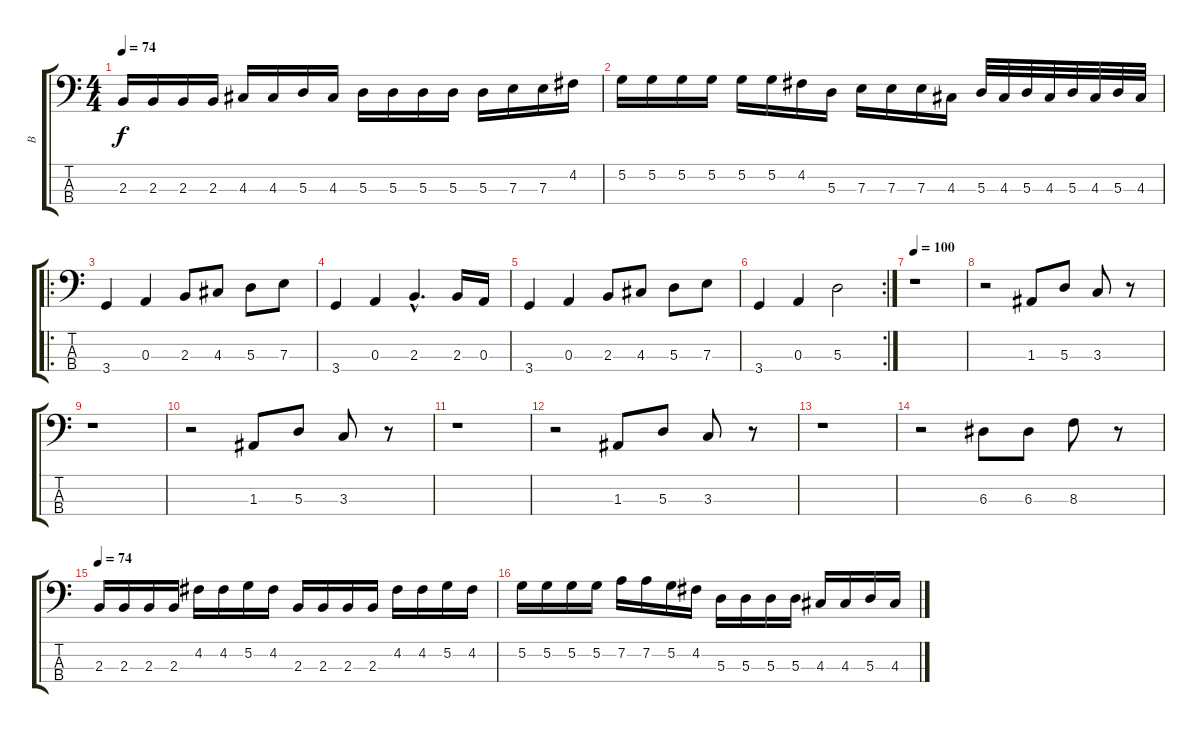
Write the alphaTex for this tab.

\track ("B" "B") {instrument electricbassfinger}
\staff {score tabs}
\tuning (G2 D2 A1 E1) {hide}
\ts (4 4)
\tempo 74
\clef f4
\ks c
2.3.16{dy f} 2.3.16 2.3.16 2.3.16 4.3.16 4.3.16 5.3.16 4.3.16 5.3.16 5.3.16 5.3.16 5.3.16 5.3.16 7.3.16 7.3.16 4.2.16 |
5.2.16 5.2.16 5.2.16 5.2.16 5.2.16 5.2.16 4.2.16 5.3.16 7.3.16 7.3.16 7.3.16 4.3.16 5.3.32 4.3.32 5.3.32 4.3.32 5.3.32 4.3.32 5.3.32 4.3.32 |
\ro
3.4.4 0.3.4 2.3.8 4.3.8 5.3.8 7.3.8 |
3.4.4 0.3.4 2.3{hac}.4{d} 2.3.16 0.3.16 |
3.4.4 0.3.4 2.3.8 4.3.8 5.3.8 7.3.8 |
\rc 2
3.4.4 0.3.4 5.3.2 |
\tempo 100
r.1 |
r.2 1.3.8 5.3.8 3.3.8 r.8 |
r.1 |
r.2 1.3.8 5.3.8 3.3.8 r.8 |
r.1 |
r.2 1.3.8 5.3.8 3.3.8 r.8 |
r.1 |
r.2 6.3.8 6.3.8 8.3.8 r.8 |
\tempo 74
2.3.16 2.3.16 2.3.16 2.3.16 4.2.16 4.2.16 5.2.16 4.2.16 2.3.16 2.3.16 2.3.16 2.3.16 4.2.16 4.2.16 5.2.16 4.2.16 |
5.2.16 5.2.16 5.2.16 5.2.16 7.2.16 7.2.16 5.2.16 4.2.16 5.3.16 5.3.16 5.3.16 5.3.16 4.3.16 4.3.16 5.3.16 4.3.16
